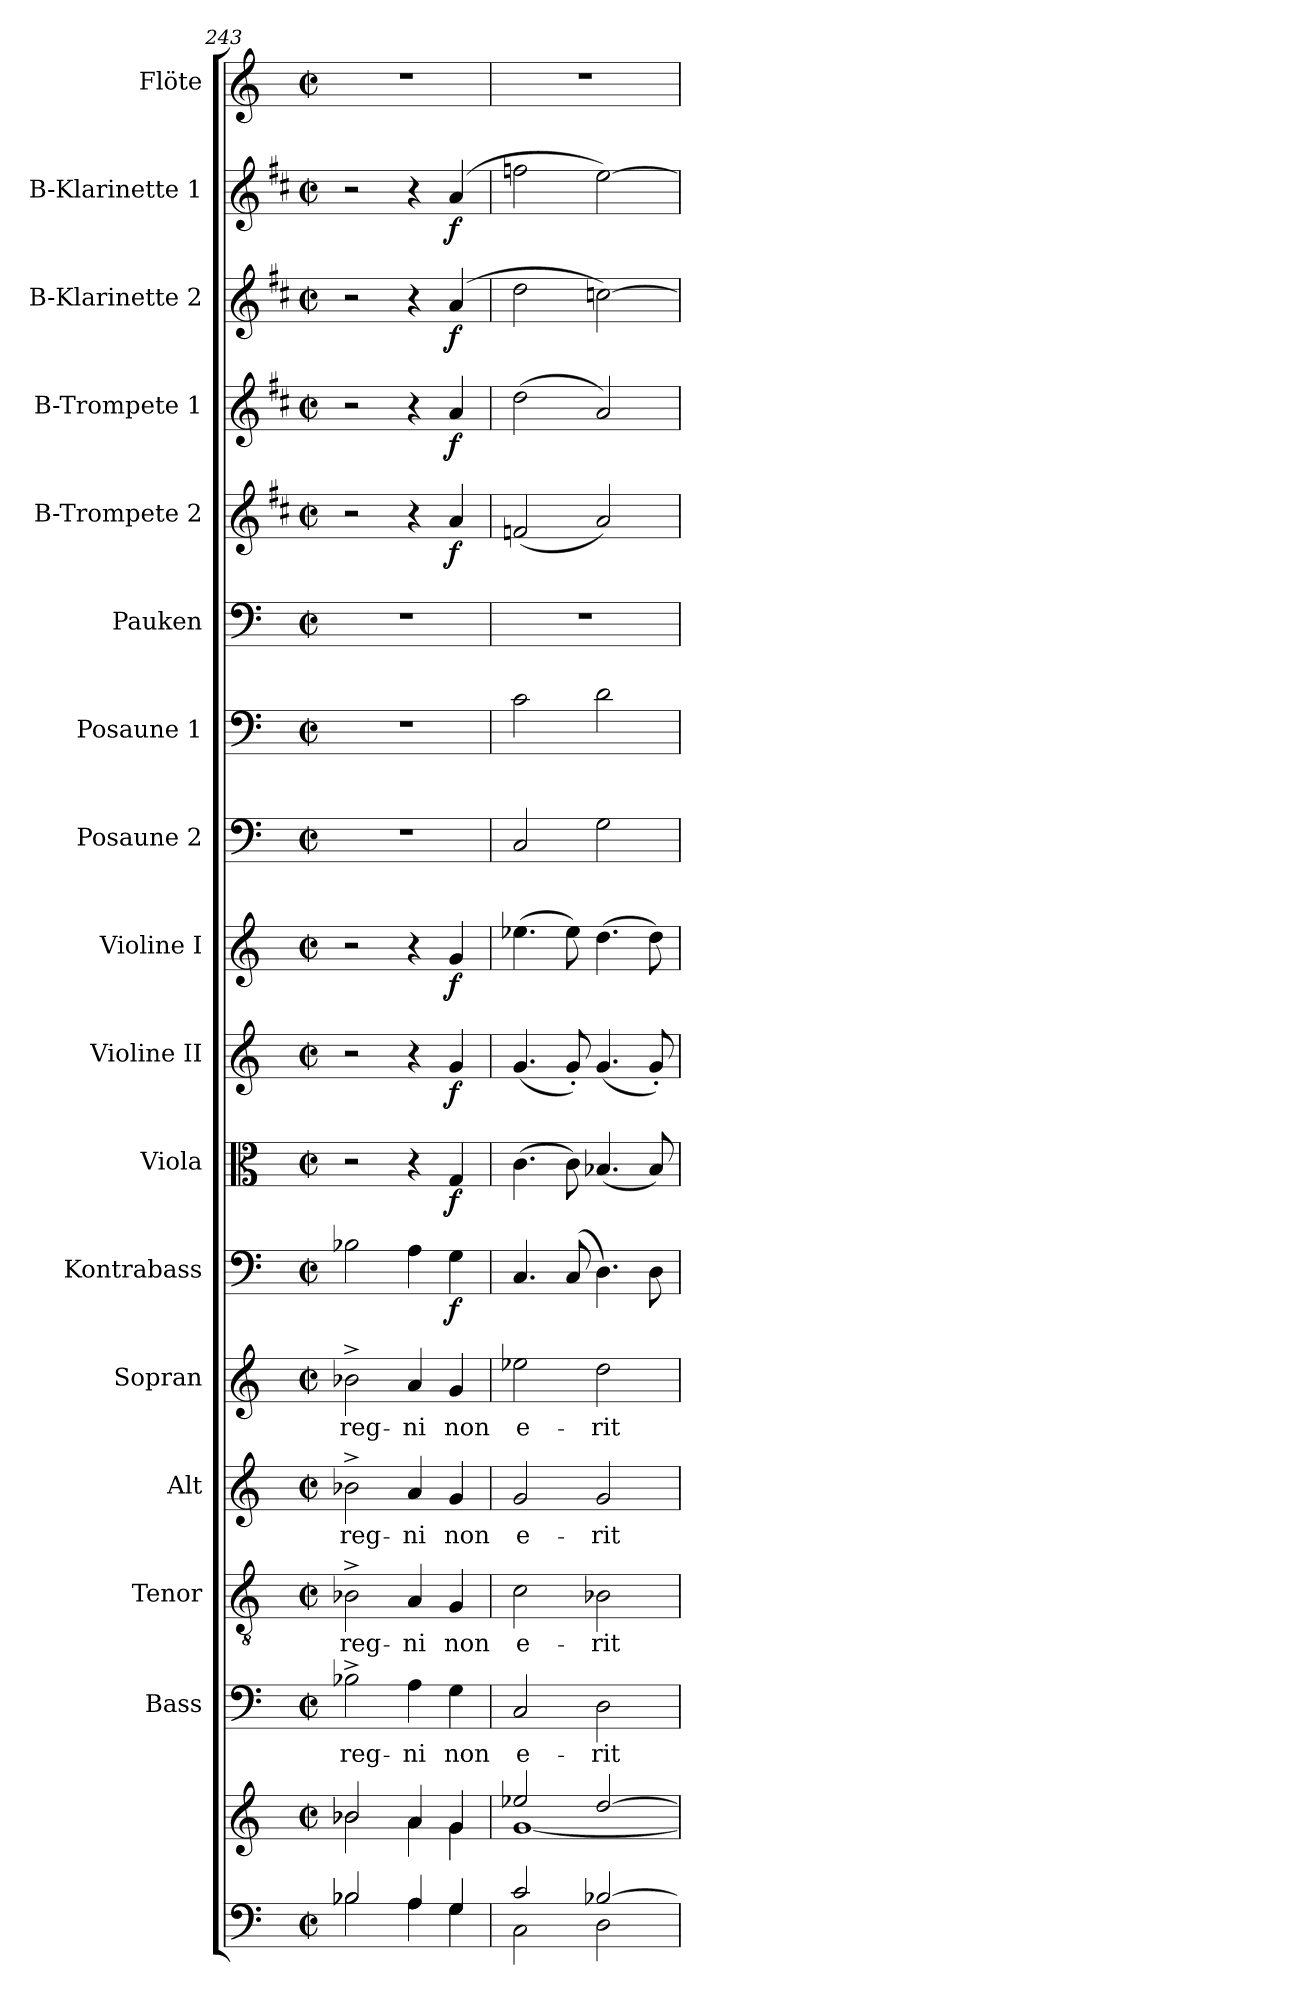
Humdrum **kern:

**kern	**kern	**kern	**text	**kern	**text	**kern	**text	**kern	**text	**kern	**dynam	**kern	**dynam	**kern	**dynam	**kern	**dynam	**kern	**kern	**kern	**kern	**dynam	**kern	**dynam	**kern	**dynam	**kern	**dynam	**kern
*part17	*part17	*part16	*part16	*part15	*part15	*part14	*part14	*part13	*part13	*part12	*part12	*part11	*part11	*part10	*part10	*part9	*part9	*part8	*part7	*part6	*part5	*part5	*part4	*part4	*part3	*part3	*part2	*part2	*part1
*staff18	*staff17	*staff16	*staff16	*staff15	*staff15	*staff14	*staff14	*staff13	*staff13	*staff12	*staff12	*staff11	*staff11	*staff10	*staff10	*staff9	*staff9	*staff8	*staff7	*staff6	*staff5	*staff5	*staff4	*staff4	*staff3	*staff3	*staff2	*staff2	*staff1
*	*	*I"Bass	*	*I"Tenor	*	*I"Alt	*	*I"Sopran	*	*I"Kontrabass	*	*I"Viola	*	*I"Violine II	*	*I"Violine I	*	*I"Posaune 2	*I"Posaune 1	*I"Pauken	*I"B-Trompete 2	*	*I"B-Trompete 1	*	*I"B-Klarinette 2	*	*I"B-Klarinette 1	*	*I"Flöte
*	*	*I'B.	*	*I'T.	*	*I'A.	*	*I'S.	*	*I'Kb.	*	*I'Vla.	*	*I'Vl. II	*	*I'Vl. I	*	*I'Pos. 2	*I'Pos. 1	*I'Pk.	*I'B Trp. 2	*	*I'B Trp. 1	*	*I'B Kl. 2	*	*I'B Kl. 1	*	*I'Fl.
!!LO:PB:g=z
*clefF4	*clefG2	*clefF4	*	*clefGv2	*	*clefG2	*	*clefG2	*	*clefF4	*	*clefC3	*	*clefG2	*	*clefG2	*	*clefF4	*clefF4	*clefF4	*clefG2	*	*clefG2	*	*clefG2	*	*clefG2	*	*clefG2
*	*	*	*	*	*	*	*	*	*	*ITrd7c12	*	*	*	*	*	*	*	*	*	*	*ITrd1c2	*	*ITrd1c2	*	*ITrd1c2	*	*ITrd1c2	*	*
*k[]	*k[]	*k[]	*	*k[]	*	*k[]	*	*k[]	*	*k[]	*	*k[]	*	*k[]	*	*k[]	*	*k[]	*k[]	*k[]	*k[]	*	*k[]	*	*k[]	*	*k[]	*	*k[]
*C:	*C:	*C:	*	*C:	*	*C:	*	*C:	*	*C:	*	*C:	*	*C:	*	*C:	*	*C:	*C:	*C:	*C:	*	*C:	*	*C:	*	*C:	*	*C:
*M2/2	*M2/2	*M2/2	*	*M2/2	*	*M2/2	*	*M2/2	*	*M2/2	*	*M2/2	*	*M2/2	*	*M2/2	*	*M2/2	*M2/2	*M2/2	*M2/2	*	*M2/2	*	*M2/2	*	*M2/2	*	*M2/2
*met(c|)	*met(c|)	*met(c|)	*	*met(c|)	*	*met(c|)	*	*met(c|)	*	*met(c|)	*	*met(c|)	*	*met(c|)	*	*met(c|)	*	*met(c|)	*met(c|)	*met(c|)	*met(c|)	*	*met(c|)	*	*met(c|)	*	*met(c|)	*	*met(c|)
=243	=243	=243	=243	=243	=243	=243	=243	=243	=243	=243	=243	=243	=243	=243	=243	=243	=243	=243	=243	=243	=243	=243	=243	=243	=243	=243	=243	=243	=243
*^	*^	*	*	*	*	*	*	*	*	*	*	*	*	*	*	*	*	*	*	*	*	*	*	*	*	*	*	*	*
!	!	!	!	!	!LO:LY:b	!	!LO:LY:b	!	!LO:LY:b	!	!LO:LY:b	!	!	!	!	!	!	!	!	!	!	!	!	!	!	!	!	!	!	!	!
2B-X/	2B-\	2b-X/	2b-\	2B-X^>\	reg-	2B-X^>\	reg-	2b-X^>\	reg-	2b-X^>\	reg-	2BB-X\	.	2r	.	2r	.	2r	.	1r	1r	1r	2r	.	2r	.	2r	.	2r	.	1r
!	!	!	!	!	!LO:LY:b	!	!LO:LY:b	!	!LO:LY:b	!	!LO:LY:b	!	!	!	!	!	!	!	!	!	!	!	!	!	!	!	!	!	!	!	!
4A/	4A\	4a/	4a\	4A\	-ni	4A/	-ni	4a/	-ni	4a/	-ni	4AA\	.	4r	.	4r	.	4r	.	.	.	.	4r	.	4r	.	4r	.	4r	.	.
!	!	!	!	!	!LO:LY:b	!	!LO:LY:b	!	!LO:LY:b	!	!LO:LY:b	!	!LO:DY:b	!	!LO:DY:b	!	!LO:DY:b	!	!LO:DY:b	!	!	!	!	!LO:DY:b	!	!LO:DY:b	!	!LO:DY:b	!	!LO:DY:b	!
4G/	4G\	4g/	4g\	4G\	non	4G/	non	4g/	non	4g/	non	4GG\	f	4G/	f	4g/	f	4g/	f	.	.	.	4g/	f	4g/	f	(4g/	f	(4g/	f	.
=244	=244	=244	=244	=244	=244	=244	=244	=244	=244	=244	=244	=244	=244	=244	=244	=244	=244	=244	=244	=244	=244	=244	=244	=244	=244	=244	=244	=244	=244	=244	=244
!	!	!	!	!	!LO:LY:b	!	!LO:LY:b	!	!LO:LY:b	!	!LO:LY:b	!	!	!	!	!	!	!	!	!	!	!	!	!	!	!	!	!	!	!	!
2c/	2C\	2ee-X/	[<1g	2C/	e-	2c\	e-	2g/	e-	2ee-X\	e-	4.CC/	.	(>4.c\	.	(<4.g/	.	(>4.ee-X\	.	2C/	2c\	1r	(<2e-X/	.	(>2cc\	.	2cc\	.	2ee-X\	.	1r
.	.	.	.	.	.	.	.	.	.	.	.	(8CC/	.	8c\)	.	8g'</)	.	8ee-\)	.	.	.	.	.	.	.	.	.	.	.	.	.
!	!	!	!	!	!LO:LY:b	!	!LO:LY:b	!	!LO:LY:b	!	!LO:LY:b	!	!	!	!	!	!	!	!	!	!	!	!	!	!	!	!	!	!	!	!
[>2B-X/	2D\	[>2dd/	.	2D\	-rit	2B-X\	-rit	2g/	-rit	2dd\	-rit	4.DD\)	.	(<4.B-X/	.	(<4.g/	.	(>4.dd\	.	2G\	2d\	.	2g/)	.	2g/)	.	[2b-X\)	.	[2dd\)	.	.
.	.	.	.	.	.	.	.	.	.	.	.	8DD\	.	8B-/)	.	8g'</)	.	8dd\)	.	.	.	.	.	.	.	.	.	.	.	.	.
*v	*v	*	*	*	*	*	*	*	*	*	*	*	*	*	*	*	*	*	*	*	*	*	*	*	*	*	*	*	*	*	*
*	*v	*v	*	*	*	*	*	*	*	*	*	*	*	*	*	*	*	*	*	*	*	*	*	*	*	*	*	*	*	*
=	=	=	=	=	=	=	=	=	=	=	=	=	=	=	=	=	=	=	=	=	=	=	=	=	=	=	=	=	=
*-	*-	*-	*-	*-	*-	*-	*-	*-	*-	*-	*-	*-	*-	*-	*-	*-	*-	*-	*-	*-	*-	*-	*-	*-	*-	*-	*-	*-	*-
